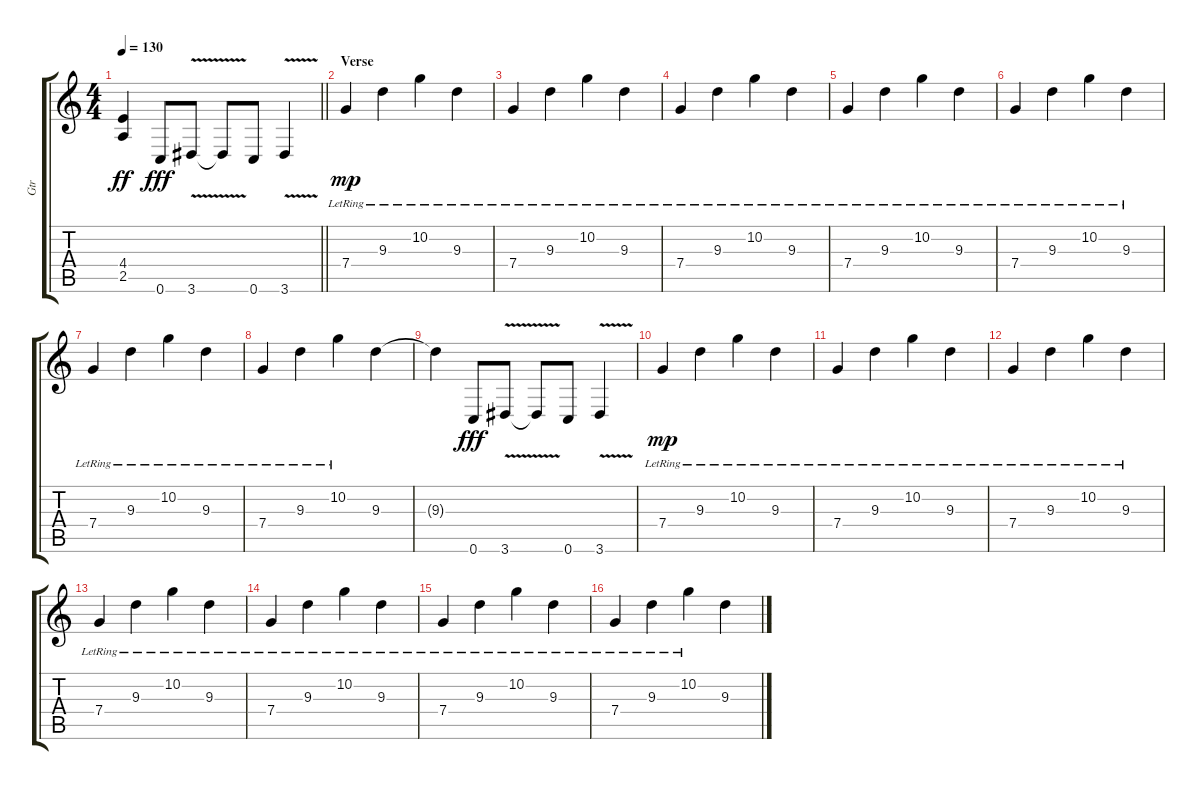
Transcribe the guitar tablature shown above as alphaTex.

\track ("Gtr" "Gtr") {instrument electricguitarclean}
\staff {score tabs}
\tuning (D4 A3 F3 C3 G2 C2) {hide}
\ts (4 4)
\tempo 130
\clef g2
\barLineRight lightlight
\ks c
(4.4 2.5).4{dy ff} 0.6.8{dy fff} 3.6{v}.8 3.6{t}.8 0.6.8 3.6{v}.4 |
\section ("" "Verse")
7.4{lr}.4{dy mp instrument electricguitarclean} 9.3{lr}.4 10.2{lr}.4 9.3{lr}.4 |
7.4{lr}.4 9.3{lr}.4 10.2{lr}.4 9.3{lr}.4 |
7.4{lr}.4 9.3{lr}.4 10.2{lr}.4 9.3{lr}.4 |
7.4{lr}.4 9.3{lr}.4 10.2{lr}.4 9.3{lr}.4 |
7.4{lr}.4 9.3{lr}.4 10.2{lr}.4 9.3{lr}.4 |
7.4{lr}.4 9.3{lr}.4 10.2{lr}.4 9.3{lr}.4 |
7.4{lr}.4 9.3{lr}.4 10.2{lr}.4 9.3.4 |
9.3{t}.4 0.6.8{dy fff instrument distortionguitar} 3.6{v}.8 3.6{t}.8 0.6.8 3.6{v}.4 |
7.4{lr}.4{dy mp instrument electricguitarclean} 9.3{lr}.4 10.2{lr}.4 9.3{lr}.4 |
7.4{lr}.4 9.3{lr}.4 10.2{lr}.4 9.3{lr}.4 |
7.4{lr}.4 9.3{lr}.4 10.2{lr}.4 9.3{lr}.4 |
7.4{lr}.4 9.3{lr}.4 10.2{lr}.4 9.3{lr}.4 |
7.4{lr}.4 9.3{lr}.4 10.2{lr}.4 9.3{lr}.4 |
7.4{lr}.4 9.3{lr}.4 10.2{lr}.4 9.3{lr}.4 |
7.4{lr}.4 9.3{lr}.4 10.2{lr}.4 9.3.4
